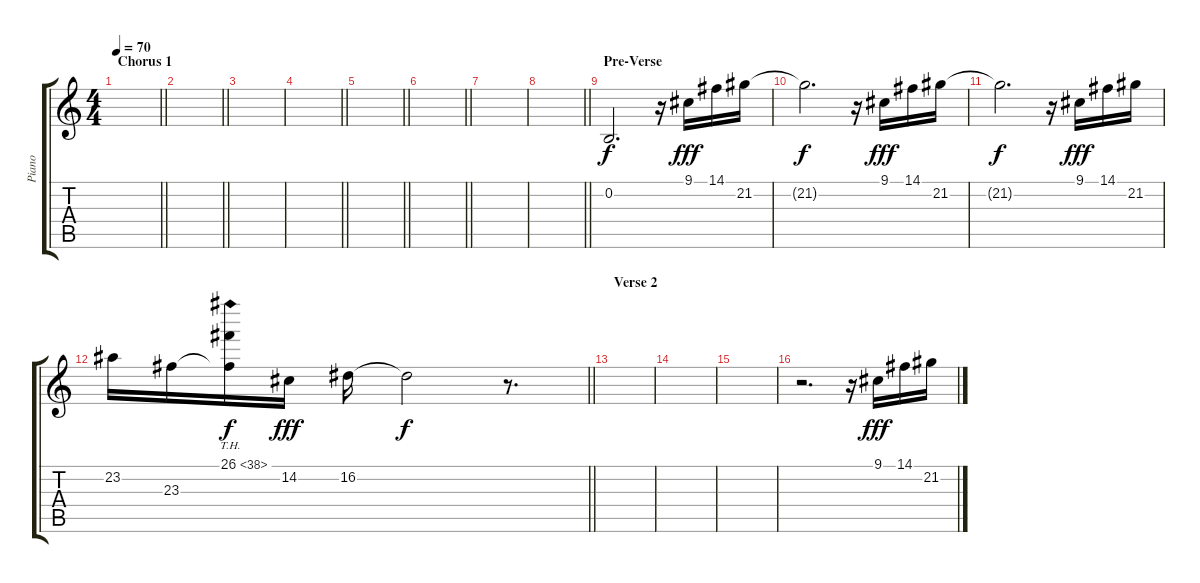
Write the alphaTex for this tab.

\track ("Piano" "Piano") {instrument electricgrandpiano}
\staff {score tabs}
\tuning (E4 B3 G3 D3 A2 E2) {hide}
\ts (4 4)
\section ("" "Chorus 1")
\tempo 70
\clef g2
\barLineRight lightlight
\ks c
|
\barLineRight lightlight
|
|
\barLineRight lightlight
|
\barLineRight lightlight
|
\barLineRight lightlight
|
|
\barLineRight lightlight
|
\section ("" "Pre-Verse")
0.2.2{d} r.16 9.1.16{dy fff} 14.1.16 21.2.16 |
21.2{t}.2{d dy f} r.16 9.1.16{dy fff} 14.1.16 21.2.16 |
21.2{t}.2{d dy f} r.16 9.1.16{dy fff} 14.1.16 21.2.16 |
\barLineRight lightlight
23.2.16 23.3.16 (26.1{th 12} 23.3{t}).16{dy f} 14.2.16{dy fff} 16.2.16 16.2{t}.2{dy f} r.8{d} |
\section ("" "Verse 2")
|
|
|
r.2{d} r.16 9.1.16{dy fff} 14.1.16 21.2.16
